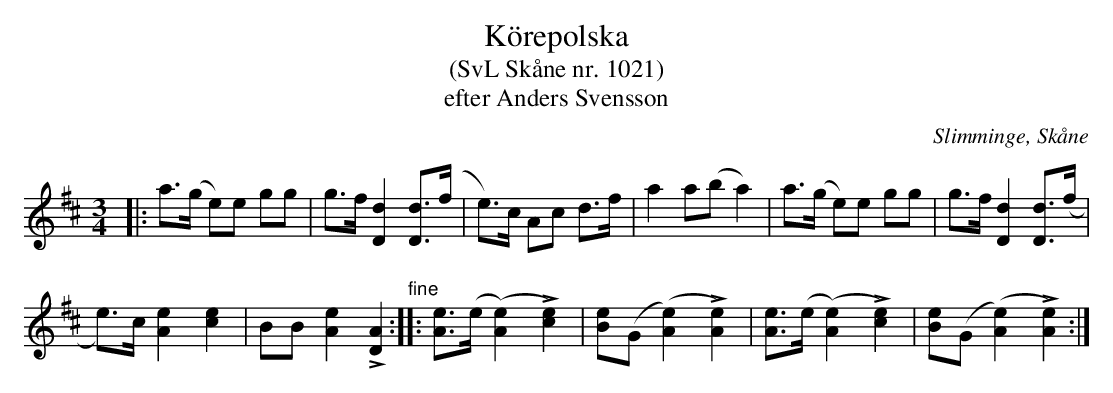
X:1
T:Körepolska
T:(SvL Skåne nr. 1021)
T:efter Anders Svensson
O:Slimminge, Skåne
M:3/4
L:1/8
K:D
|: a>(g e)e gg | g>f [d2D2] [dD]>(f | e)>c Ac d>f | a2 a(b a2) | a>(g e)e gg | g>f [d2D2] [dD]>(f |
e)>c [A2e2] [c2e2] | BB [e2A2] L[A2D2] "fine" :: [eA]>(e ([e2A2]) L[e2c2]) | [eB](G ([e2A2]) L[e2A2]) | [eA]>(e ([e2A2]) L[e2c2]) | [eB](G ([e2A2]) L[e2A2]) :|
